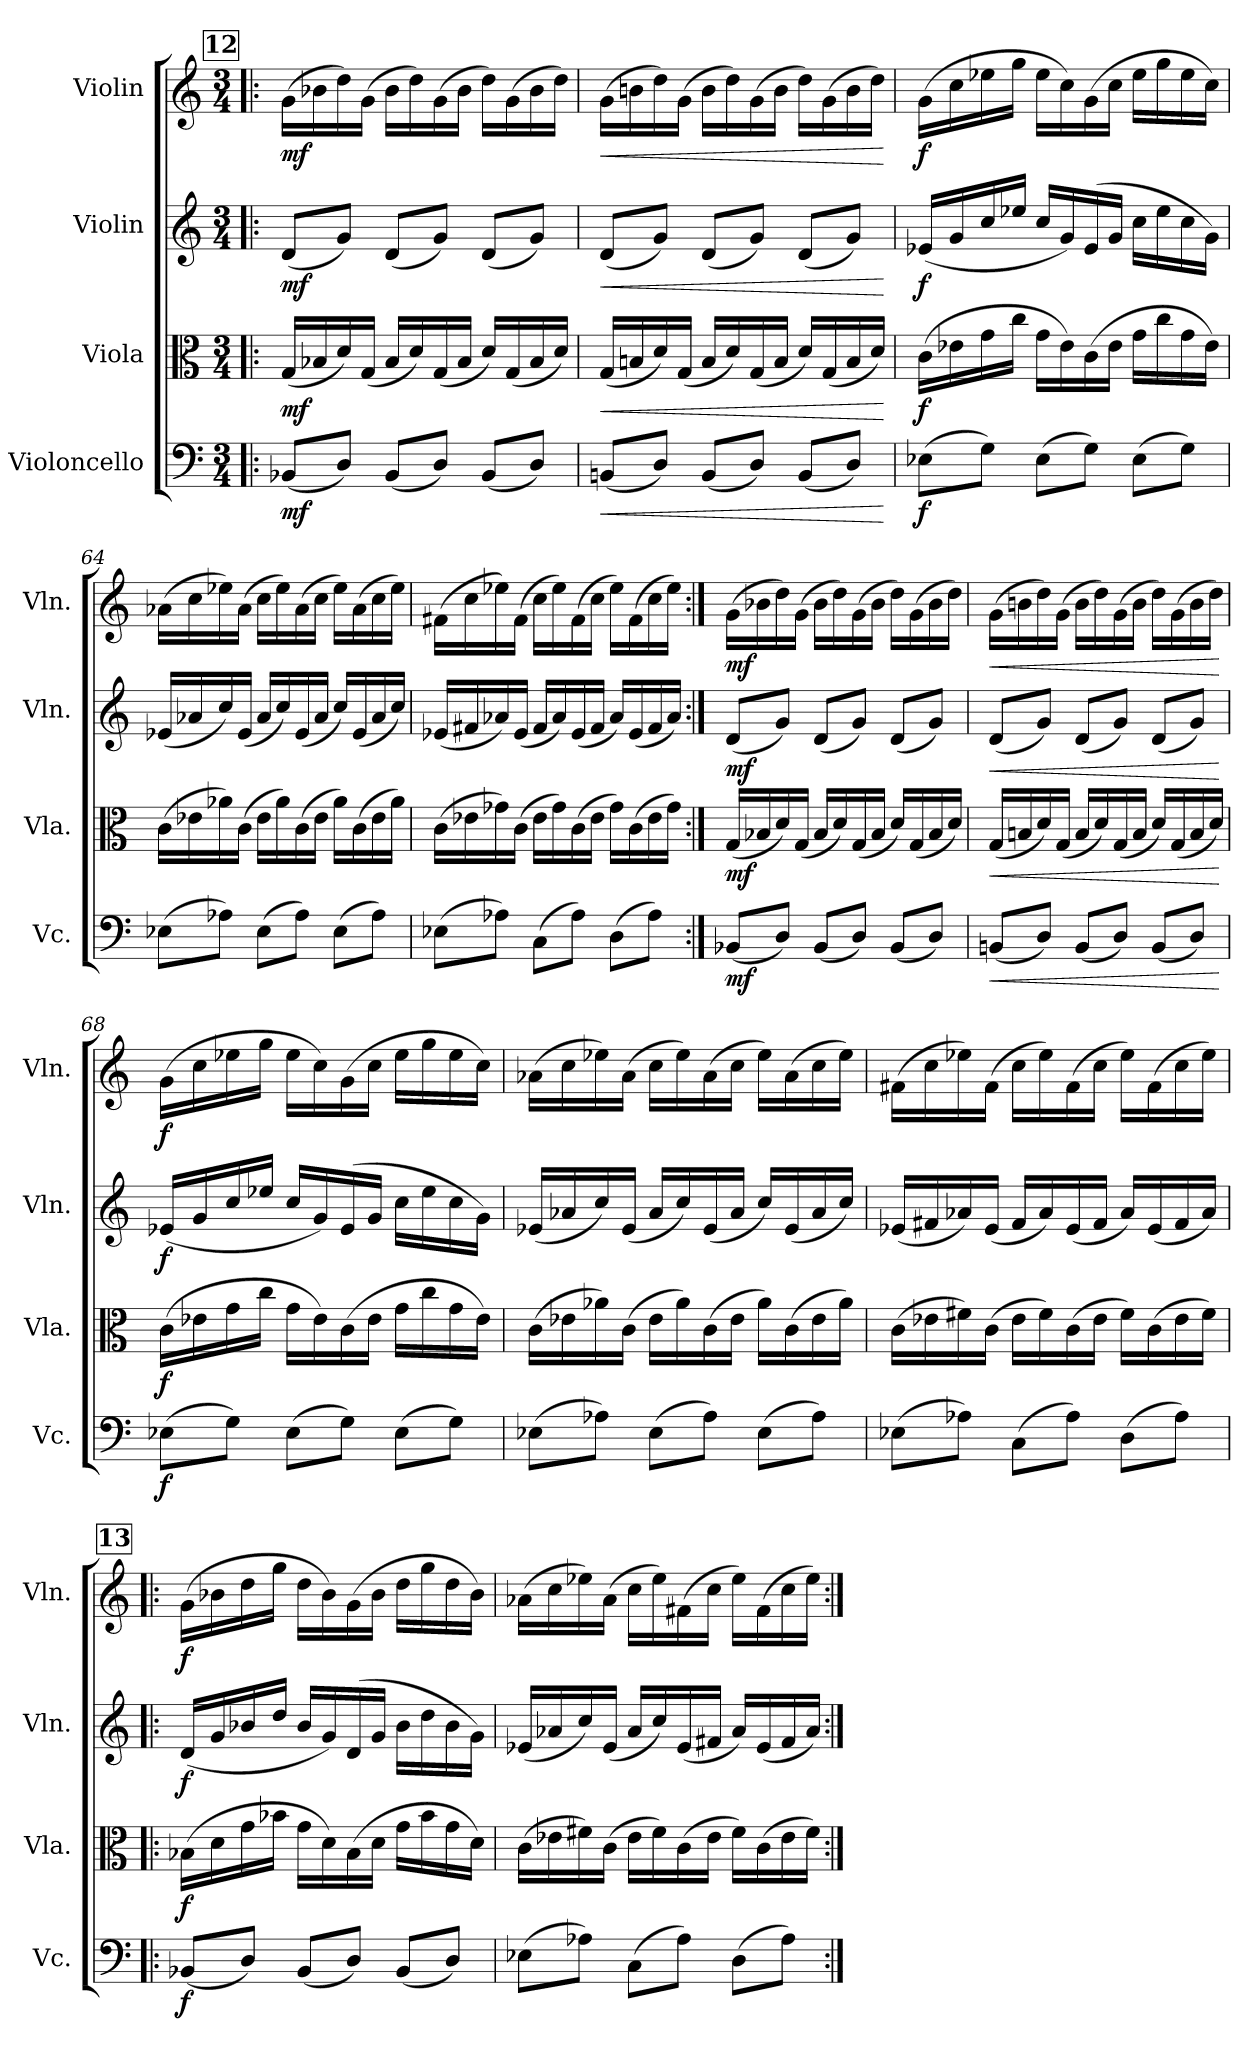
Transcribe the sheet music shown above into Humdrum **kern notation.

**kern	**dynam	**kern	**dynam	**kern	**dynam	**kern	**dynam
*part4	*part4	*part3	*part3	*part2	*part2	*part1	*part1
*staff4	*staff4	*staff3	*staff3	*staff2	*staff2	*staff1	*staff1
*I"Violoncello	*	*I"Viola	*	*I"Violin	*	*I"Violin	*
*I'Vc.	*	*I'Vla.	*	*I'Vln.	*	*I'Vln.	*
*clefF4	*	*clefC3	*	*clefG2	*	*clefG2	*
*k[]	*	*k[]	*	*k[]	*	*k[]	*
*M3/4	*	*M3/4	*	*M3/4	*	*M3/4	*
!!LO:REH:place=s1:a:B:fs=14:t=12
=61!|:	=61!|:	=61!|:	=61!|:	=61!|:	=61!|:	=61!|:	=61!|:
!	!LO:DY:b	!	!LO:DY:b	!	!LO:DY:b	!	!LO:DY:b
(<8BB-X/L	mf	(<16G/LL	mf	(<8d/L	mf	(>16g\LL	mf
.	.	16B-X/	.	.	.	16b-X\	.
8D/J)	.	16d/)	.	8g/J)	.	16dd\)	.
.	.	(<16G/JJ	.	.	.	(>16g\JJ	.
(<8BB-/L	.	16B-/LL	.	(<8d/L	.	16b-\LL	.
.	.	16d/)	.	.	.	16dd\)	.
8D/J)	.	(<16G/	.	8g/J)	.	(>16g\	.
.	.	16B-/JJ	.	.	.	16b-\JJ	.
(<8BB-/L	.	16d/LL)	.	(<8d/L	.	16dd\LL)	.
.	.	(<16G/	.	.	.	(>16g\	.
8D/J)	.	16B-/	.	8g/J)	.	16b-\	.
.	.	16d/JJ)	.	.	.	16dd\JJ)	.
=62	=62	=62	=62	=62	=62	=62	=62
!	!LO:HP:b	!	!LO:HP:b	!	!LO:HP:b	!	!LO:HP:b
(<8BBn/L	<	(<16G/LL	<	(<8d/L	<	(>16g\LL	<
.	.	16Bn/	.	.	.	16bn\	.
8D/J)	.	16d/)	.	8g/J)	.	16dd\)	.
.	.	(<16G/JJ	.	.	.	(>16g\JJ	.
(<8BB/L	.	16B/LL	.	(<8d/L	.	16b\LL	.
.	.	16d/)	.	.	.	16dd\)	.
8D/J)	.	(<16G/	.	8g/J)	.	(>16g\	.
.	.	16B/JJ	.	.	.	16b\JJ	.
(<8BB/L	.	16d/LL)	.	(<8d/L	.	16dd\LL)	.
.	.	(<16G/	.	.	.	(>16g\	.
8D/J)	.	16B/	.	8g/J)	.	16b\	.
.	.	16d/JJ)	.	.	.	16dd\JJ)	.
.	[	.	[	.	[	.	[
!!LO:LB:g=z
=63	=63	=63	=63	=63	=63	=63	=63
!	!LO:DY:b	!	!LO:DY:b	!	!LO:DY:b	!	!LO:DY:b
(>8E-X\L	f	(>16c\LL	f	(<16e-X/LL	f	(>16g\LL	f
.	.	16e-X\	.	16g/	.	16cc\	.
8G\J)	.	16g\	.	16cc/	.	16ee-X\	.
.	.	16cc\JJ	.	16ee-X/JJ	.	16gg\JJ	.
(>8E-\L	.	16g\LL	.	16cc/LL	.	16ee-\LL	.
.	.	16e-\)	.	16g/)	.	16cc\)	.
8G\J)	.	(>16c\	.	(>16e-/	.	(>16g\	.
.	.	16e-\JJ	.	16g/JJ	.	16cc\JJ	.
(>8E-\L	.	16g\LL	.	16cc\LL	.	16ee-\LL	.
.	.	16cc\	.	16ee-\	.	16gg\	.
8G\J)	.	16g\	.	16cc\	.	16ee-\	.
.	.	16e-\JJ)	.	16g\JJ)	.	16cc\JJ)	.
=64	=64	=64	=64	=64	=64	=64	=64
(>8E-X\L	.	(>16c\LL	.	(<16e-X/LL	.	(>16a-X\LL	.
.	.	16e-X\	.	16a-X/	.	16cc\	.
8A-X\J)	.	16a-X\)	.	16cc/)	.	16ee-X\)	.
.	.	(>16c\JJ	.	(<16e-/JJ	.	(>16a-\JJ	.
(>8E-\L	.	16e-\LL	.	16a-/LL	.	16cc\LL	.
.	.	16a-\)	.	16cc/)	.	16ee-\)	.
8A-\J)	.	(>16c\	.	(<16e-/	.	(>16a-\	.
.	.	16e-\JJ	.	16a-/JJ	.	16cc\JJ	.
(>8E-\L	.	16a-\LL)	.	16cc/LL)	.	16ee-\LL)	.
.	.	(>16c\	.	(<16e-/	.	(>16a-\	.
8A-\J)	.	16e-\	.	16a-/	.	16cc\	.
.	.	16a-\JJ)	.	16cc/JJ)	.	16ee-\JJ)	.
=65	=65	=65	=65	=65	=65	=65	=65
(>8E-X\L	.	(>16c\LL	.	(<16e-X/LL	.	(>16f#X\LL	.
.	.	16e-X\	.	16f#X/	.	16cc\	.
8A-X\J)	.	16g-X\)	.	16a-X/)	.	16ee-X\)	.
.	.	(>16c\JJ	.	(<16e-/JJ	.	(>16f#\JJ	.
(>8C\L	.	16e-\LL	.	16f#/LL	.	16cc\LL	.
.	.	16g-\)	.	16a-/)	.	16ee-\)	.
8A-\J)	.	(>16c\	.	(<16e-/	.	(>16f#\	.
.	.	16e-\JJ	.	16f#/JJ	.	16cc\JJ	.
(>8D\L	.	16g-\LL)	.	16a-/LL)	.	16ee-\LL)	.
.	.	(>16c\	.	(<16e-/	.	(>16f#\	.
8A-\J)	.	16e-\	.	16f#/	.	16cc\	.
.	.	16g-\JJ)	.	16a-/JJ)	.	16ee-\JJ)	.
=66:|!	=66:|!	=66:|!	=66:|!	=66:|!	=66:|!	=66:|!	=66:|!
!	!LO:DY:b	!	!LO:DY:b	!	!LO:DY:b	!	!LO:DY:b
(<8BB-X/L	mf	(<16G/LL	mf	(<8d/L	mf	(>16g\LL	mf
.	.	16B-X/	.	.	.	16b-X\	.
8D/J)	.	16d/)	.	8g/J)	.	16dd\)	.
.	.	(<16G/JJ	.	.	.	(>16g\JJ	.
(<8BB-/L	.	16B-/LL	.	(<8d/L	.	16b-\LL	.
.	.	16d/)	.	.	.	16dd\)	.
8D/J)	.	(<16G/	.	8g/J)	.	(>16g\	.
.	.	16B-/JJ	.	.	.	16b-\JJ	.
(<8BB-/L	.	16d/LL)	.	(<8d/L	.	16dd\LL)	.
.	.	(<16G/	.	.	.	(>16g\	.
8D/J)	.	16B-/	.	8g/J)	.	16b-\	.
.	.	16d/JJ)	.	.	.	16dd\JJ)	.
!!LO:PB:g=z
=67	=67	=67	=67	=67	=67	=67	=67
!	!LO:HP:b	!	!LO:HP:b	!	!LO:HP:b	!	!LO:HP:b
(<8BBn/L	<	(<16G/LL	<	(<8d/L	<	(>16g\LL	<
.	.	16Bn/	.	.	.	16bn\	.
8D/J)	.	16d/)	.	8g/J)	.	16dd\)	.
.	.	(<16G/JJ	.	.	.	(>16g\JJ	.
(<8BB/L	.	16B/LL	.	(<8d/L	.	16b\LL	.
.	.	16d/)	.	.	.	16dd\)	.
8D/J)	.	(<16G/	.	8g/J)	.	(>16g\	.
.	.	16B/JJ	.	.	.	16b\JJ	.
(<8BB/L	.	16d/LL)	.	(<8d/L	.	16dd\LL)	.
.	.	(<16G/	.	.	.	(>16g\	.
8D/J)	.	16B/	.	8g/J)	.	16b\	.
.	.	16d/JJ)	.	.	.	16dd\JJ)	.
.	[	.	[	.	[	.	[
=68	=68	=68	=68	=68	=68	=68	=68
!	!LO:DY:b	!	!LO:DY:b	!	!LO:DY:b	!	!LO:DY:b
(>8E-X\L	f	(>16c\LL	f	(<16e-X/LL	f	(>16g\LL	f
.	.	16e-X\	.	16g/	.	16cc\	.
8G\J)	.	16g\	.	16cc/	.	16ee-X\	.
.	.	16cc\JJ	.	16ee-X/JJ	.	16gg\JJ	.
(>8E-\L	.	16g\LL	.	16cc/LL	.	16ee-\LL	.
.	.	16e-\)	.	16g/)	.	16cc\)	.
8G\J)	.	(>16c\	.	(>16e-/	.	(>16g\	.
.	.	16e-\JJ	.	16g/JJ	.	16cc\JJ	.
(>8E-\L	.	16g\LL	.	16cc\LL	.	16ee-\LL	.
.	.	16cc\	.	16ee-\	.	16gg\	.
8G\J)	.	16g\	.	16cc\	.	16ee-\	.
.	.	16e-\JJ)	.	16g\JJ)	.	16cc\JJ)	.
=69	=69	=69	=69	=69	=69	=69	=69
(>8E-X\L	.	(>16c\LL	.	(<16e-X/LL	.	(>16a-X\LL	.
.	.	16e-X\	.	16a-X/	.	16cc\	.
8A-X\J)	.	16a-X\)	.	16cc/)	.	16ee-X\)	.
.	.	(>16c\JJ	.	(<16e-/JJ	.	(>16a-\JJ	.
(>8E-\L	.	16e-\LL	.	16a-/LL	.	16cc\LL	.
.	.	16a-\)	.	16cc/)	.	16ee-\)	.
8A-\J)	.	(>16c\	.	(<16e-/	.	(>16a-\	.
.	.	16e-\JJ	.	16a-/JJ	.	16cc\JJ	.
(>8E-\L	.	16a-\LL)	.	16cc/LL)	.	16ee-\LL)	.
.	.	(>16c\	.	(<16e-/	.	(>16a-\	.
8A-\J)	.	16e-\	.	16a-/	.	16cc\	.
.	.	16a-\JJ)	.	16cc/JJ)	.	16ee-\JJ)	.
=70	=70	=70	=70	=70	=70	=70	=70
(>8E-X\L	.	(>16c\LL	.	(<16e-X/LL	.	(>16f#X\LL	.
.	.	16e-X\	.	16f#X/	.	16cc\	.
8A-X\J)	.	16f#X\)	.	16a-X/)	.	16ee-X\)	.
.	.	(>16c\JJ	.	(<16e-/JJ	.	(>16f#\JJ	.
(>8C\L	.	16e-\LL	.	16f#/LL	.	16cc\LL	.
.	.	16f#\)	.	16a-/)	.	16ee-\)	.
8A-\J)	.	(>16c\	.	(<16e-/	.	(>16f#\	.
.	.	16e-\JJ	.	16f#/JJ	.	16cc\JJ	.
(>8D\L	.	16f#\LL)	.	16a-/LL)	.	16ee-\LL)	.
.	.	(>16c\	.	(<16e-/	.	(>16f#\	.
8A-\J)	.	16e-\	.	16f#/	.	16cc\	.
.	.	16f#\JJ)	.	16a-/JJ)	.	16ee-\JJ)	.
!!LO:LB:g=z
!!LO:REH:place=s1:a:B:fs=14:t=13
=71!|:	=71!|:	=71!|:	=71!|:	=71!|:	=71!|:	=71!|:	=71!|:
!	!LO:DY:b	!	!LO:DY:b	!	!LO:DY:b	!	!LO:DY:b
(<8BB-X/L	f	(>16B-X\LL	f	(<16d/LL	f	(>16g\LL	f
.	.	16d\	.	16g/	.	16b-X\	.
8D/J)	.	16g\	.	16b-X/	.	16dd\	.
.	.	16b-X\JJ	.	16dd/JJ	.	16gg\JJ	.
(<8BB-/L	.	16g\LL	.	16b-/LL	.	16dd\LL	.
.	.	16d\)	.	16g/)	.	16b-\)	.
8D/J)	.	(>16B-\	.	(>16d/	.	(>16g\	.
.	.	16d\JJ	.	16g/JJ	.	16b-\JJ	.
(<8BB-/L	.	16g\LL	.	16b-\LL	.	16dd\LL	.
.	.	16b-\	.	16dd\	.	16gg\	.
8D/J)	.	16g\	.	16b-\	.	16dd\	.
.	.	16d\JJ)	.	16g\JJ)	.	16b-\JJ)	.
=72	=72	=72	=72	=72	=72	=72	=72
(>8E-X\L	.	(>16c\LL	.	(<16e-X/LL	.	(>16a-X\LL	.
.	.	16e-X\	.	16a-X/	.	16cc\	.
8A-X\J)	.	16f#X\)	.	16cc/)	.	16ee-X\)	.
.	.	(>16c\JJ	.	(<16e-/JJ	.	(>16a-\JJ	.
(>8C\L	.	16e-\LL	.	16a-/LL	.	16cc\LL	.
.	.	16f#\)	.	16cc/)	.	16ee-\)	.
8A-\J)	.	(>16c\	.	(<16e-/	.	(>16f#X\	.
.	.	16e-\JJ	.	16f#X/JJ	.	16cc\JJ	.
(>8D\L	.	16f#\LL)	.	16a-/LL)	.	16ee-\LL)	.
.	.	(>16c\	.	(<16e-/	.	(>16f#\	.
8A-\J)	.	16e-\	.	16f#/	.	16cc\	.
.	.	16f#\JJ)	.	16a-/JJ)	.	16ee-\JJ)	.
=:|!	=:|!	=:|!	=:|!	=:|!	=:|!	=:|!	=:|!
*-	*-	*-	*-	*-	*-	*-	*-
